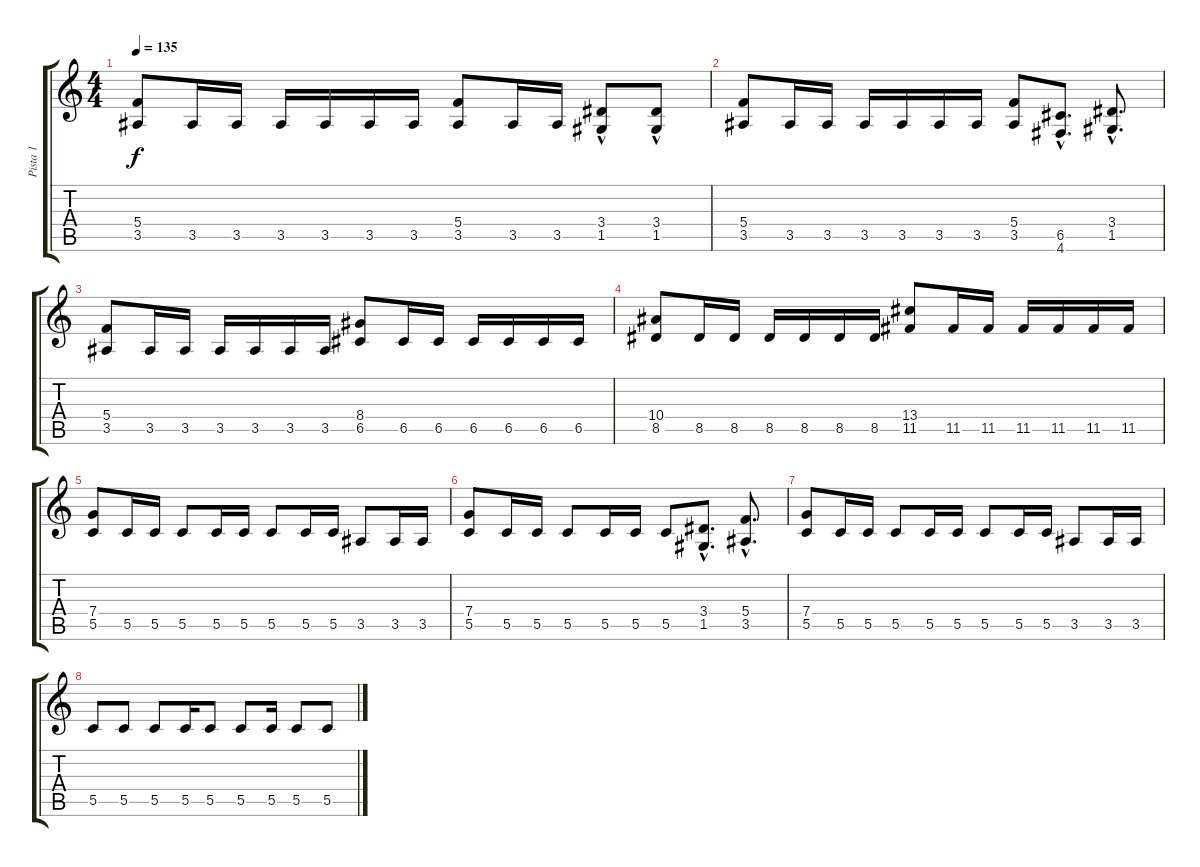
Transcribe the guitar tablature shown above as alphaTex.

\track ("Pista 1" "Pista 1") {instrument distortionguitar}
\staff {score tabs}
\tuning (D4 A3 F3 C3 G2 D2) {hide}
\ts (4 4)
\tempo 135
\clef g2
\ks c
(5.4 3.5).8{dy f} 3.5.16 3.5.16 3.5.16 3.5.16 3.5.16 3.5.16 (5.4 3.5).8 3.5.16 3.5.16 (3.4 1.5{hac}).8 (3.4 1.5{hac}).8 |
(5.4 3.5).8 3.5.16 3.5.16 3.5.16 3.5.16 3.5.16 3.5.16 (5.4 3.5).8 (6.5{hac} 4.6{hac}).8{d} (3.4{hac} 1.5{hac}).8{d} |
(5.4 3.5).8 3.5.16 3.5.16 3.5.16 3.5.16 3.5.16 3.5.16 (8.4 6.5).8 6.5.16 6.5.16 6.5.16 6.5.16 6.5.16 6.5.16 |
(10.4 8.5).8 8.5.16 8.5.16 8.5.16 8.5.16 8.5.16 8.5.16 (13.4 11.5).8 11.5.16 11.5.16 11.5.16 11.5.16 11.5.16 11.5.16 |
(7.4 5.5).8 5.5.16 5.5.16 5.5.8 5.5.16 5.5.16 5.5.8 5.5.16 5.5.16 3.5.8 3.5.16 3.5.16 |
(7.4 5.5).8 5.5.16 5.5.16 5.5.8 5.5.16 5.5.16 5.5.8 (3.4{hac} 1.5{hac}).8{d} (5.4{hac} 3.5{hac}).8{d} |
(7.4 5.5).8 5.5.16 5.5.16 5.5.8 5.5.16 5.5.16 5.5.8 5.5.16 5.5.16 3.5.8 3.5.16 3.5.16 |
5.5.8 5.5.8 5.5.8 5.5.16 5.5.8 5.5.8 5.5.16 5.5.8 5.5.8
